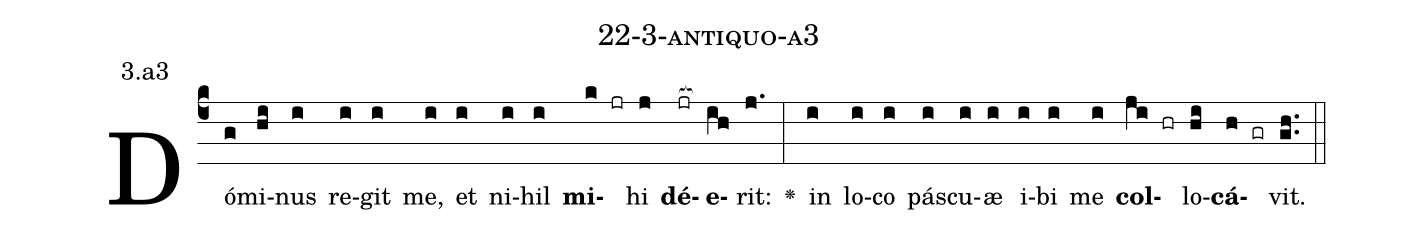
name: 22-3-antiquo-a3;
annotation: 3.a3;
%%
(c4)Dó(g)mi(hi)nus(i) re(i)git(i) me,(i) et(i) ni(i)hil(i) <b>mi</b>(k jr)hi(j) <b>dé</b>(jr[ocb:1{])<b>e</b>(ih[ocb:0}])rit:(j.) <v>\greheightstar</v>(:) in(i) lo(i)co(i) pás(i)cu(i)æ(i) i(i)bi(i) me(i) <b>col</b>(ji hr)lo(hi)<b>cá</b>(h gr)vit.(gh..) (::)


%E(i) u(i) o(ji) u(hi) a(h) e.(gh..) (::)
